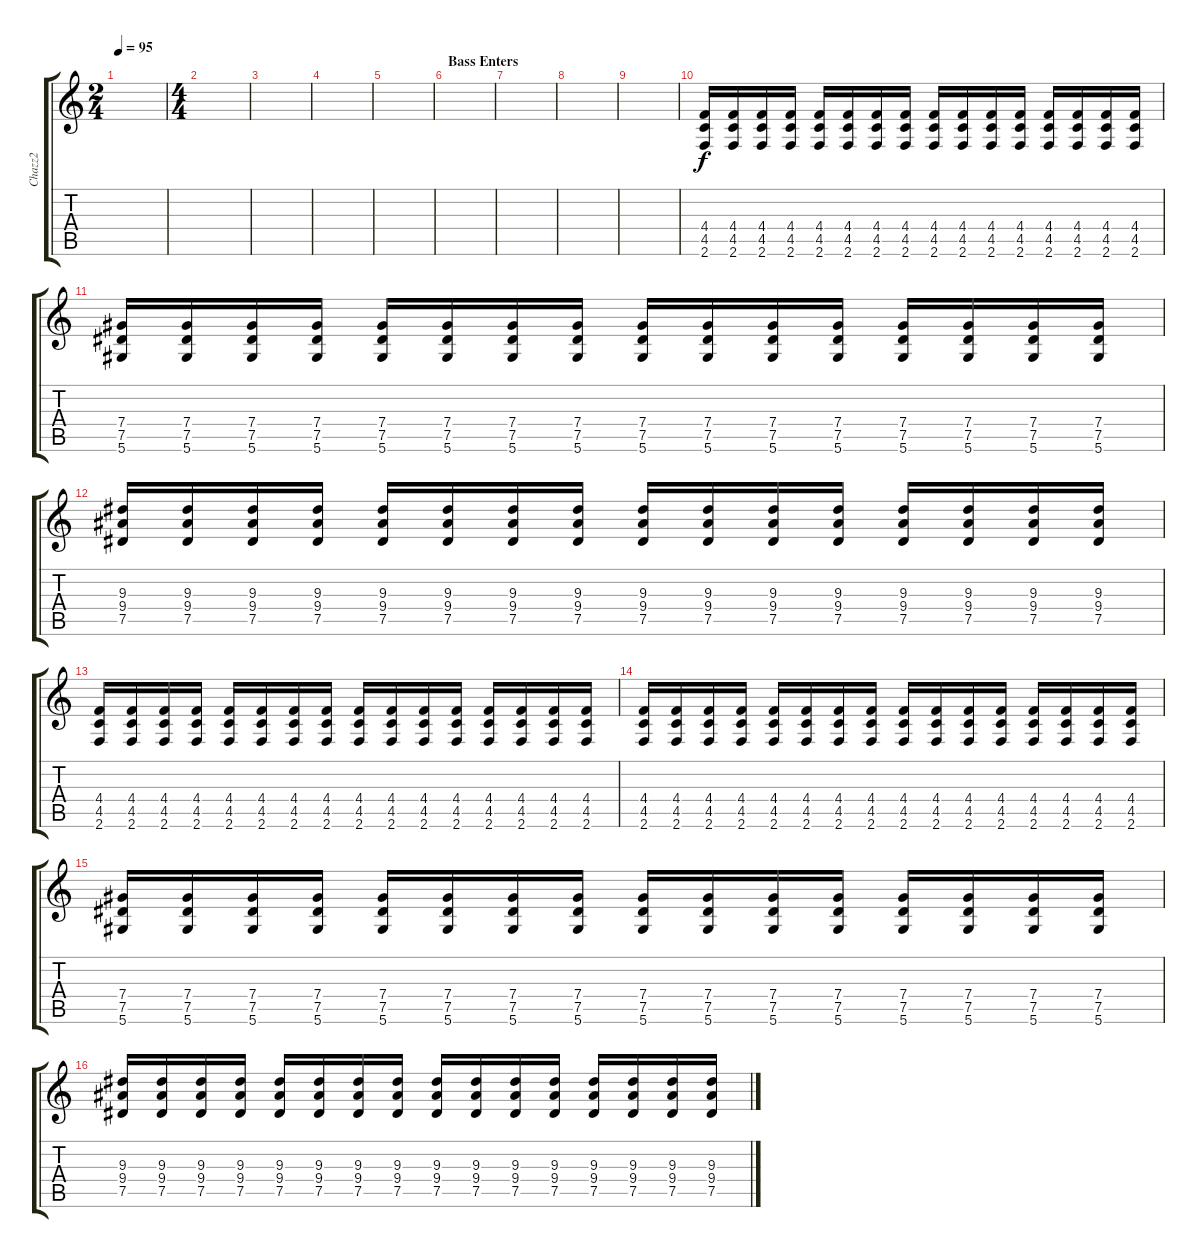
\track ("Chazz2" "Chazz2") {instrument distortionguitar}
\staff {score tabs}
\tuning (Eb4 Bb3 Gb3 Db3 Ab2 Eb2) {hide}
\ts (2 4)
\tempo 95
\clef g2
\ks c
|
\ts (4 4)
|
|
|
|
\section ("" "Bass Enters")
|
|
|
|
(4.4 4.5 2.6).16 (4.4 4.5 2.6).16 (4.4 4.5 2.6).16 (4.4 4.5 2.6).16 (4.4 4.5 2.6).16 (4.4 4.5 2.6).16 (4.4 4.5 2.6).16 (4.4 4.5 2.6).16 (4.4 4.5 2.6).16 (4.4 4.5 2.6).16 (4.4 4.5 2.6).16 (4.4 4.5 2.6).16 (4.4 4.5 2.6).16 (4.4 4.5 2.6).16 (4.4 4.5 2.6).16 (4.4 4.5 2.6).16 |
(7.4 7.5 5.6).16 (7.4 7.5 5.6).16 (7.4 7.5 5.6).16 (7.4 7.5 5.6).16 (7.4 7.5 5.6).16 (7.4 7.5 5.6).16 (7.4 7.5 5.6).16 (7.4 7.5 5.6).16 (7.4 7.5 5.6).16 (7.4 7.5 5.6).16 (7.4 7.5 5.6).16 (7.4 7.5 5.6).16 (7.4 7.5 5.6).16 (7.4 7.5 5.6).16 (7.4 7.5 5.6).16 (7.4 7.5 5.6).16 |
(9.3 9.4 7.5).16 (9.3 9.4 7.5).16 (9.3 9.4 7.5).16 (9.3 9.4 7.5).16 (9.3 9.4 7.5).16 (9.3 9.4 7.5).16 (9.3 9.4 7.5).16 (9.3 9.4 7.5).16 (9.3 9.4 7.5).16 (9.3 9.4 7.5).16 (9.3 9.4 7.5).16 (9.3 9.4 7.5).16 (9.3 9.4 7.5).16 (9.3 9.4 7.5).16 (9.3 9.4 7.5).16 (9.3 9.4 7.5).16 |
(4.4 4.5 2.6).16 (4.4 4.5 2.6).16 (4.4 4.5 2.6).16 (4.4 4.5 2.6).16 (4.4 4.5 2.6).16 (4.4 4.5 2.6).16 (4.4 4.5 2.6).16 (4.4 4.5 2.6).16 (4.4 4.5 2.6).16 (4.4 4.5 2.6).16 (4.4 4.5 2.6).16 (4.4 4.5 2.6).16 (4.4 4.5 2.6).16 (4.4 4.5 2.6).16 (4.4 4.5 2.6).16 (4.4 4.5 2.6).16 |
(4.4 4.5 2.6).16 (4.4 4.5 2.6).16 (4.4 4.5 2.6).16 (4.4 4.5 2.6).16 (4.4 4.5 2.6).16 (4.4 4.5 2.6).16 (4.4 4.5 2.6).16 (4.4 4.5 2.6).16 (4.4 4.5 2.6).16 (4.4 4.5 2.6).16 (4.4 4.5 2.6).16 (4.4 4.5 2.6).16 (4.4 4.5 2.6).16 (4.4 4.5 2.6).16 (4.4 4.5 2.6).16 (4.4 4.5 2.6).16 |
(7.4 7.5 5.6).16 (7.4 7.5 5.6).16 (7.4 7.5 5.6).16 (7.4 7.5 5.6).16 (7.4 7.5 5.6).16 (7.4 7.5 5.6).16 (7.4 7.5 5.6).16 (7.4 7.5 5.6).16 (7.4 7.5 5.6).16 (7.4 7.5 5.6).16 (7.4 7.5 5.6).16 (7.4 7.5 5.6).16 (7.4 7.5 5.6).16 (7.4 7.5 5.6).16 (7.4 7.5 5.6).16 (7.4 7.5 5.6).16 |
(9.3 9.4 7.5).16 (9.3 9.4 7.5).16 (9.3 9.4 7.5).16 (9.3 9.4 7.5).16 (9.3 9.4 7.5).16 (9.3 9.4 7.5).16 (9.3 9.4 7.5).16 (9.3 9.4 7.5).16 (9.3 9.4 7.5).16 (9.3 9.4 7.5).16 (9.3 9.4 7.5).16 (9.3 9.4 7.5).16 (9.3 9.4 7.5).16 (9.3 9.4 7.5).16 (9.3 9.4 7.5).16 (9.3 9.4 7.5).16
